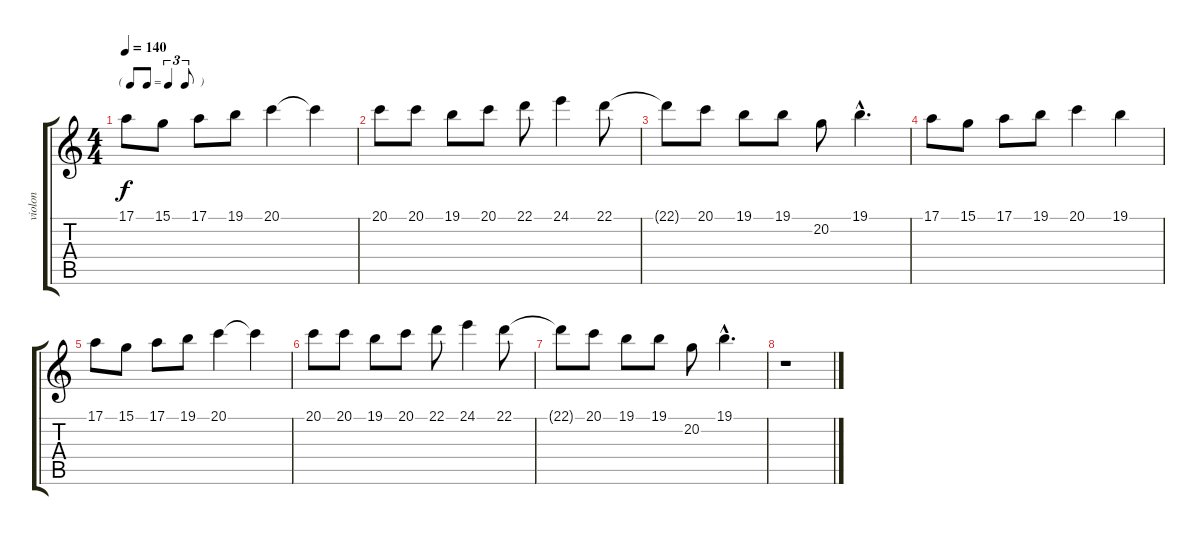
\track ("violon" "violon") {instrument viola}
\staff {score tabs}
\tuning (E4 B3 G3 D3 A2 E2) {hide}
\ts (4 4)
\tf triplet8th
\tempo 140
\clef g2
\ks c
17.1.8{dy f} 15.1.8 17.1.8 19.1.8 20.1.4 20.1{t}.4 |
20.1.8 20.1.8 19.1.8 20.1.8 22.1.8 24.1.4 22.1.8 |
22.1{t}.8 20.1.8 19.1.8 19.1.8 20.2.8 19.1{hac}.4{d} |
17.1.8 15.1.8 17.1.8 19.1.8 20.1.4 19.1.4 |
17.1.8 15.1.8 17.1.8 19.1.8 20.1.4 20.1{t}.4 |
20.1.8 20.1.8 19.1.8 20.1.8 22.1.8 24.1.4 22.1.8 |
22.1{t}.8 20.1.8 19.1.8 19.1.8 20.2.8 19.1{hac}.4{d} |
r.1
